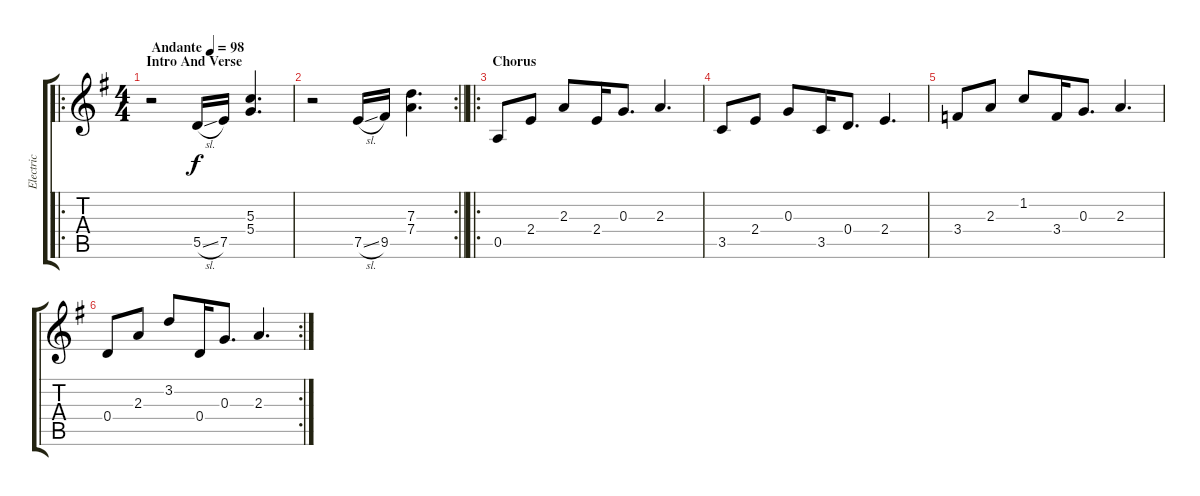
\track ("Electric" "Electric") {instrument overdrivenguitar}
\staff {score tabs}
\tuning (E4 B3 G3 D3 A2 E2) {hide}
\ro
\ts (4 4)
\section ("" "Intro And Verse")
\tempo (98 "Andante")
\clef g2
\ks g
r.2{dy f instrument overdrivenguitar} 5.5{sl}.16 7.5.16 (5.3 5.4).4{d} |
\rc 2
\barLineRight lightlight
r.2 7.5{sl}.16 9.5.16 (7.3 7.4).4{d} |
\ro
\section ("" "Chorus")
0.5.8 2.4.8 2.3.8 2.4.16 0.3.8{d} 2.3.4{d} |
3.5.8 2.4.8 0.3.8 3.5.16 0.4.8{d} 2.4.4{d} |
3.4.8 2.3.8 1.2.8 3.4.16 0.3.8{d} 2.3.4{d} |
\rc 2
0.4.8 2.3.8 3.2.8 0.4.16 0.3.8{d} 2.3.4{d}
